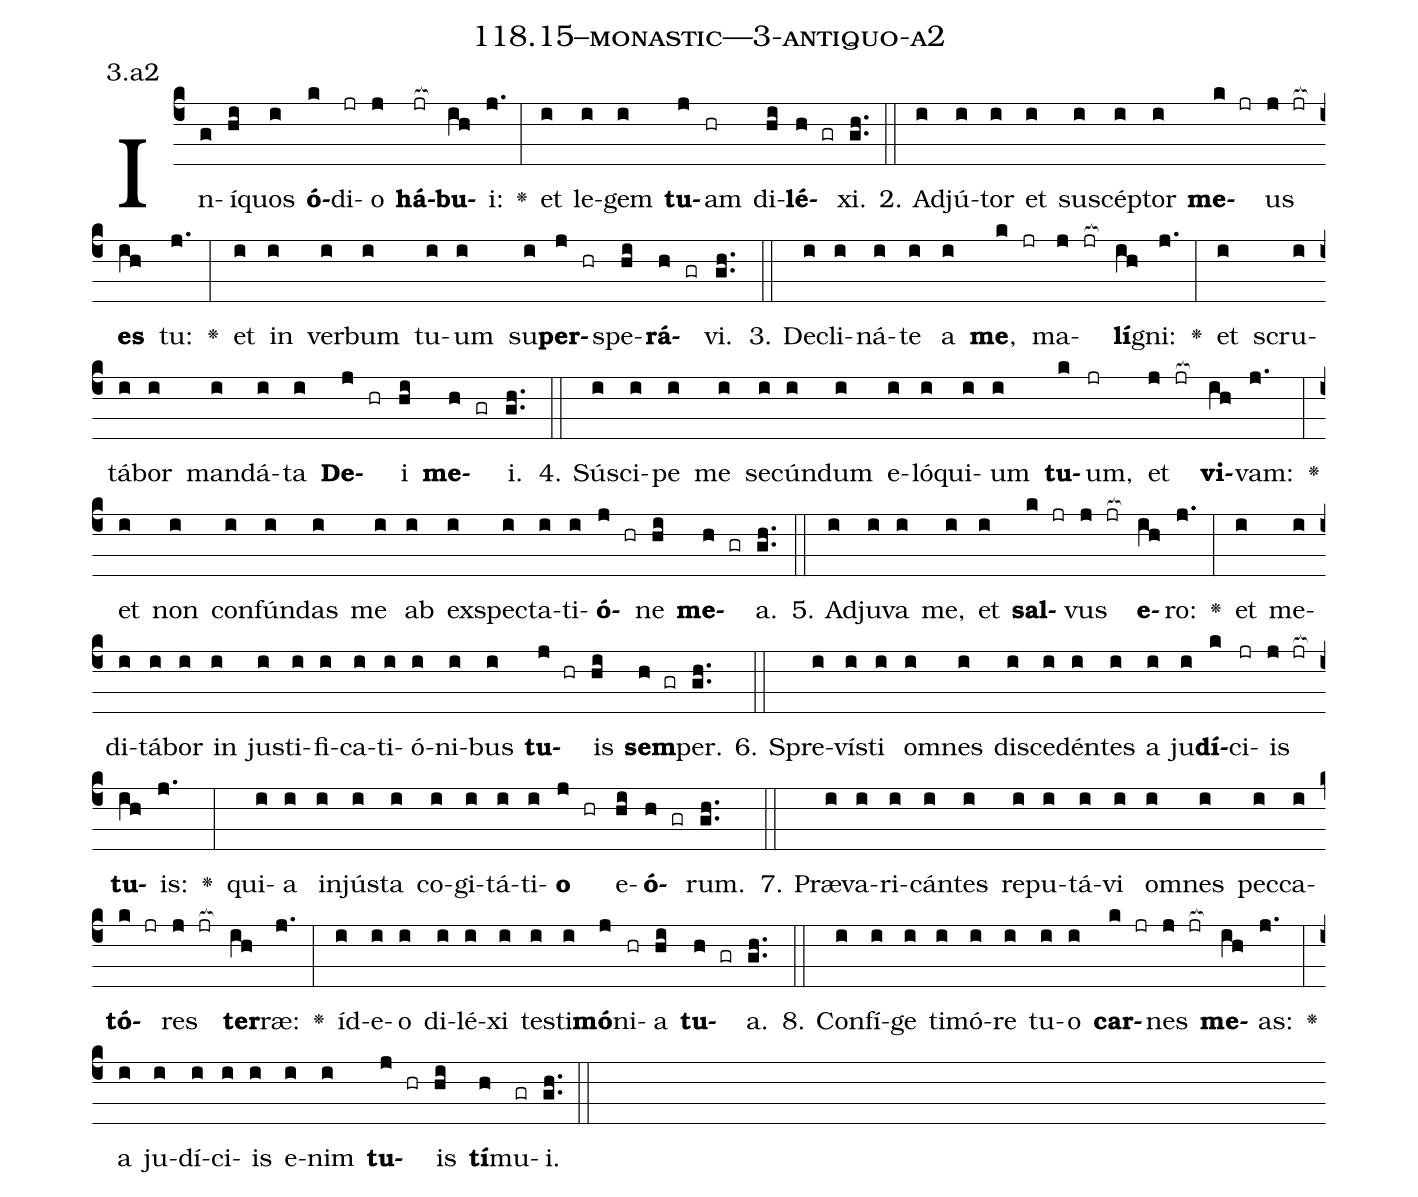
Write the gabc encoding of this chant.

name: 118.15--monastic---3-antiquo-a2;
annotation: 3.a2;
%%
(c4)In(g)í(hi)quos(i) <b>ó</b>(k)di(jr)o(j) <b>há</b>(jr[ocb:1{])<b>bu</b>(ih[ocb:0}])i:(j.) <v>\greheightstar</v>(:) et(i) le(i)gem(i) <b>tu</b>(j)am(hr) di(hi)<b>lé</b>(h gr)xi.(gh..) (::)
2. Ad(i)jú(i)tor(i) et(i) su(i)scép(i)tor(i) <b>me</b>(k jr)us(j jr[ocb:1{]) <b>es</b>(ih[ocb:0}]) tu:(j.) <v>\greheightstar</v>(:) et(i) in(i) ver(i)bum(i) tu(i)um(i) su(i)<b>per</b>(j hr)spe(hi)<b>rá</b>(h gr)vi.(gh..) (::)
3. De(i)cli(i)ná(i)te(i) a(i) <b>me</b>,(k jr) ma(j jr[ocb:1{])<b>lí</b>(ih[ocb:0}])gni:(j.) <v>\greheightstar</v>(:) et(i) scru(i)tá(i)bor(i) man(i)dá(i)ta(i) <b>De</b>(j hr)i(hi) <b>me</b>(h gr)i.(gh..) (::)
4. Sú(i)sci(i)pe(i) me(i) se(i)cún(i)dum(i) e(i)ló(i)qui(i)um(i) <b>tu</b>(k)um,(jr) et(j jr[ocb:1{]) <b>vi</b>(ih[ocb:0}])vam:(j.) <v>\greheightstar</v>(:) et(i) non(i) con(i)fún(i)das(i) me(i) ab(i) ex(i)spec(i)ta(i)ti(i)<b>ó</b>(j hr)ne(hi) <b>me</b>(h gr)a.(gh..) (::)
5. Ad(i)ju(i)va(i) me,(i) et(i) <b>sal</b>(k jr)vus(j jr[ocb:1{]) <b>e</b>(ih[ocb:0}])ro:(j.) <v>\greheightstar</v>(:) et(i) me(i)di(i)tá(i)bor(i) in(i) jus(i)ti(i)fi(i)ca(i)ti(i)ó(i)ni(i)bus(i) <b>tu</b>(j hr)is(hi) <b>sem</b>(h gr)per.(gh..) (::)
6. Spre(i)vís(i)ti(i) om(i)nes(i) di(i)sce(i)dén(i)tes(i) a(i) ju(i)<b>dí</b>(k)ci(jr)is(j jr[ocb:1{]) <b>tu</b>(ih[ocb:0}])is:(j.) <v>\greheightstar</v>(:) qui(i)a(i) in(i)jús(i)ta(i) co(i)gi(i)tá(i)ti(i)<b>o</b>(j hr) e(hi)<b>ó</b>(h gr)rum.(gh..) (::)
7. Præ(i)va(i)ri(i)cán(i)tes(i) re(i)pu(i)tá(i)vi(i) om(i)nes(i) pec(i)ca(i)<b>tó</b>(k jr)res(j jr[ocb:1{]) <b>ter</b>(ih[ocb:0}])ræ:(j.) <v>\greheightstar</v>(:) íd(i)e(i)o(i) di(i)lé(i)xi(i) tes(i)ti(i)<b>mó</b>(j)ni(hr)a(hi) <b>tu</b>(h gr)a.(gh..) (::)
8. Con(i)fí(i)ge(i) ti(i)mó(i)re(i) tu(i)o(i) <b>car</b>(k jr)nes(j jr[ocb:1{]) <b>me</b>(ih[ocb:0}])as:(j.) <v>\greheightstar</v>(:) a(i) ju(i)dí(i)ci(i)is(i) e(i)nim(i) <b>tu</b>(j hr)is(hi) <b>tí</b>(h)mu(gr)i.(gh..) (::)
